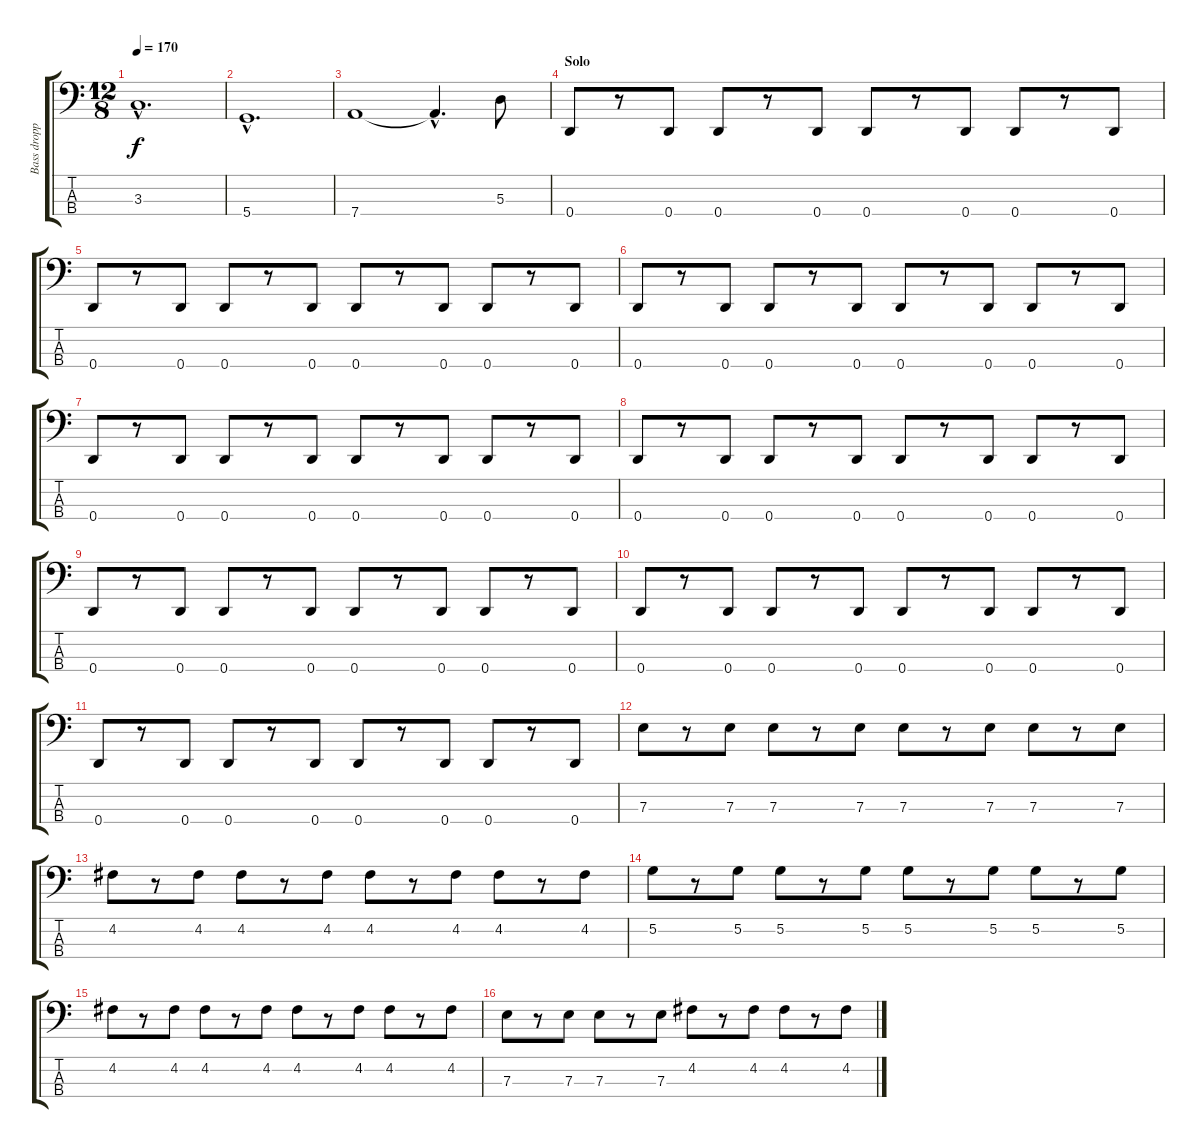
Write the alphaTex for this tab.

\track ("Bass dropped D" "Bass dropp") {instrument electricbassfinger}
\staff {score tabs}
\tuning (G2 D2 A1 D1) {hide}
\ts (12 8)
\tempo 170
\clef f4
\ks c
3.3{hac}.1{d dy f} |
5.4{hac}.1{d} |
7.4.1 7.4{hac t}.4{d} 5.3.8 |
\section ("" "Solo")
0.4.8 r.8 0.4.8 0.4.8 r.8 0.4.8 0.4.8 r.8 0.4.8 0.4.8 r.8 0.4.8 |
0.4.8 r.8 0.4.8 0.4.8 r.8 0.4.8 0.4.8 r.8 0.4.8 0.4.8 r.8 0.4.8 |
0.4.8 r.8 0.4.8 0.4.8 r.8 0.4.8 0.4.8 r.8 0.4.8 0.4.8 r.8 0.4.8 |
0.4.8 r.8 0.4.8 0.4.8 r.8 0.4.8 0.4.8 r.8 0.4.8 0.4.8 r.8 0.4.8 |
0.4.8 r.8 0.4.8 0.4.8 r.8 0.4.8 0.4.8 r.8 0.4.8 0.4.8 r.8 0.4.8 |
0.4.8 r.8 0.4.8 0.4.8 r.8 0.4.8 0.4.8 r.8 0.4.8 0.4.8 r.8 0.4.8 |
0.4.8 r.8 0.4.8 0.4.8 r.8 0.4.8 0.4.8 r.8 0.4.8 0.4.8 r.8 0.4.8 |
0.4.8 r.8 0.4.8 0.4.8 r.8 0.4.8 0.4.8 r.8 0.4.8 0.4.8 r.8 0.4.8 |
7.3.8 r.8 7.3.8 7.3.8 r.8 7.3.8 7.3.8 r.8 7.3.8 7.3.8 r.8 7.3.8 |
4.2.8 r.8 4.2.8 4.2.8 r.8 4.2.8 4.2.8 r.8 4.2.8 4.2.8 r.8 4.2.8 |
5.2.8 r.8 5.2.8 5.2.8 r.8 5.2.8 5.2.8 r.8 5.2.8 5.2.8 r.8 5.2.8 |
4.2.8 r.8 4.2.8 4.2.8 r.8 4.2.8 4.2.8 r.8 4.2.8 4.2.8 r.8 4.2.8 |
7.3.8 r.8 7.3.8 7.3.8 r.8 7.3.8 4.2.8 r.8 4.2.8 4.2.8 r.8 4.2.8
